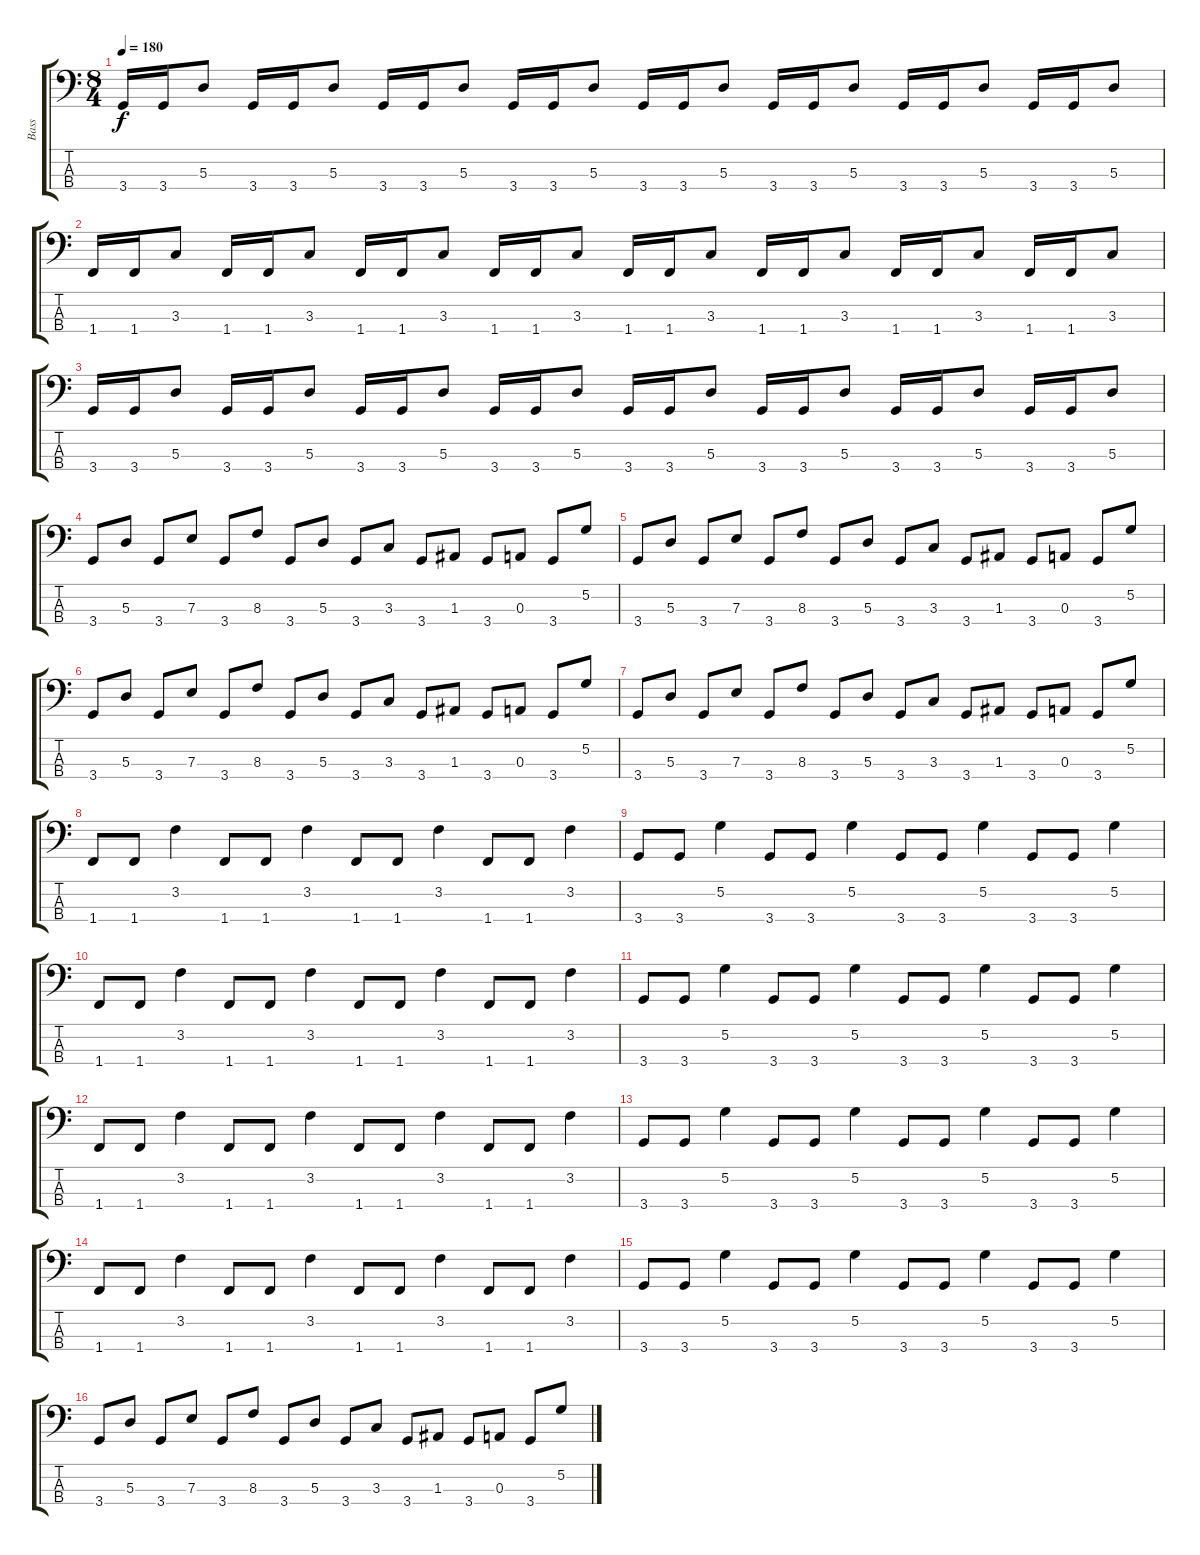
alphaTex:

\track ("Bass" "Bass") {instrument electricbassfinger}
\staff {score tabs}
\tuning (G2 D2 A1 E1) {hide}
\ts (8 4)
\tempo 180
\clef f4
\ks c
3.4.16{dy f} 3.4.16 5.3.8 3.4.16 3.4.16 5.3.8 3.4.16 3.4.16 5.3.8 3.4.16 3.4.16 5.3.8 3.4.16 3.4.16 5.3.8 3.4.16 3.4.16 5.3.8 3.4.16 3.4.16 5.3.8 3.4.16 3.4.16 5.3.8 |
1.4.16 1.4.16 3.3.8 1.4.16 1.4.16 3.3.8 1.4.16 1.4.16 3.3.8 1.4.16 1.4.16 3.3.8 1.4.16 1.4.16 3.3.8 1.4.16 1.4.16 3.3.8 1.4.16 1.4.16 3.3.8 1.4.16 1.4.16 3.3.8 |
3.4.16 3.4.16 5.3.8 3.4.16 3.4.16 5.3.8 3.4.16 3.4.16 5.3.8 3.4.16 3.4.16 5.3.8 3.4.16 3.4.16 5.3.8 3.4.16 3.4.16 5.3.8 3.4.16 3.4.16 5.3.8 3.4.16 3.4.16 5.3.8 |
3.4.8 5.3.8 3.4.8 7.3.8 3.4.8 8.3.8 3.4.8 5.3.8 3.4.8 3.3.8 3.4.8 1.3.8 3.4.8 0.3.8 3.4.8 5.2.8 |
3.4.8 5.3.8 3.4.8 7.3.8 3.4.8 8.3.8 3.4.8 5.3.8 3.4.8 3.3.8 3.4.8 1.3.8 3.4.8 0.3.8 3.4.8 5.2.8 |
3.4.8 5.3.8 3.4.8 7.3.8 3.4.8 8.3.8 3.4.8 5.3.8 3.4.8 3.3.8 3.4.8 1.3.8 3.4.8 0.3.8 3.4.8 5.2.8 |
3.4.8 5.3.8 3.4.8 7.3.8 3.4.8 8.3.8 3.4.8 5.3.8 3.4.8 3.3.8 3.4.8 1.3.8 3.4.8 0.3.8 3.4.8 5.2.8 |
1.4.8 1.4.8 3.2.4 1.4.8 1.4.8 3.2.4 1.4.8 1.4.8 3.2.4 1.4.8 1.4.8 3.2.4 |
3.4.8 3.4.8 5.2.4 3.4.8 3.4.8 5.2.4 3.4.8 3.4.8 5.2.4 3.4.8 3.4.8 5.2.4 |
1.4.8 1.4.8 3.2.4 1.4.8 1.4.8 3.2.4 1.4.8 1.4.8 3.2.4 1.4.8 1.4.8 3.2.4 |
3.4.8 3.4.8 5.2.4 3.4.8 3.4.8 5.2.4 3.4.8 3.4.8 5.2.4 3.4.8 3.4.8 5.2.4 |
1.4.8 1.4.8 3.2.4 1.4.8 1.4.8 3.2.4 1.4.8 1.4.8 3.2.4 1.4.8 1.4.8 3.2.4 |
3.4.8 3.4.8 5.2.4 3.4.8 3.4.8 5.2.4 3.4.8 3.4.8 5.2.4 3.4.8 3.4.8 5.2.4 |
1.4.8 1.4.8 3.2.4 1.4.8 1.4.8 3.2.4 1.4.8 1.4.8 3.2.4 1.4.8 1.4.8 3.2.4 |
3.4.8 3.4.8 5.2.4 3.4.8 3.4.8 5.2.4 3.4.8 3.4.8 5.2.4 3.4.8 3.4.8 5.2.4 |
3.4.8 5.3.8 3.4.8 7.3.8 3.4.8 8.3.8 3.4.8 5.3.8 3.4.8 3.3.8 3.4.8 1.3.8 3.4.8 0.3.8 3.4.8 5.2.8
